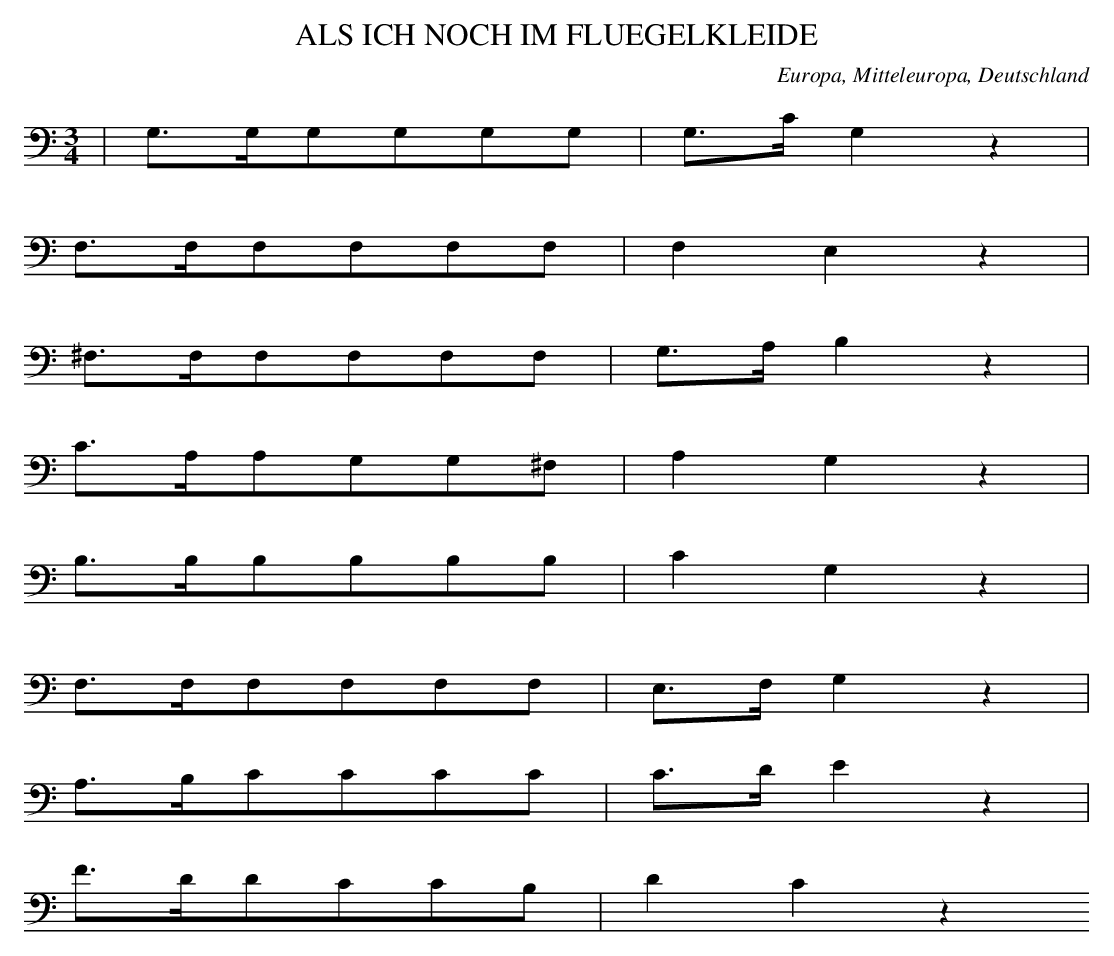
X:1
T: ALS ICH NOCH IM FLUEGELKLEIDE
O: Europa, Mitteleuropa, Deutschland
M: 3/4
L: 1/16
K: C
 | G,3G,G,2G,2G,2G,2 | G,3CG,4z4 |
F,3F,F,2F,2F,2F,2 | F,4E,4z4 |
^F,3F,F,2F,2F,2F,2 | G,3A,B,4z4 |
C3A,A,2G,2G,2^F,2 | A,4G,4z4 |
B,3B,B,2B,2B,2B,2 | C4G,4z4 |
F,3F,F,2F,2F,2F,2 | E,3F,G,4z4 |
A,3B,C2C2C2C2 | C3DE4z4 |
F3DD2C2C2B,2 | D4C4z4
